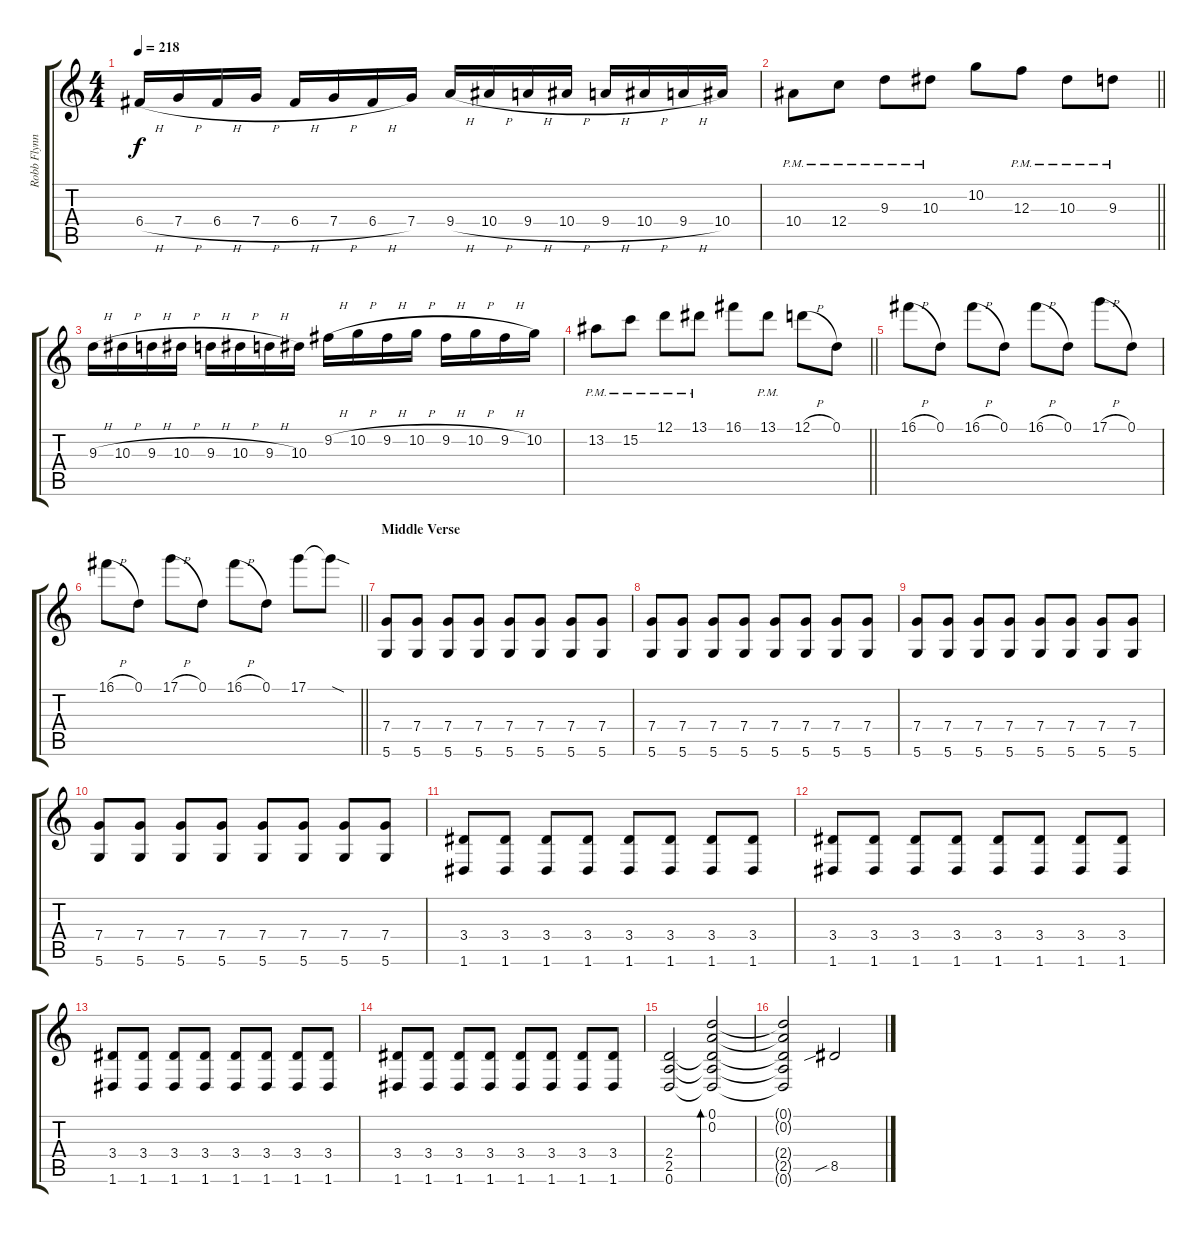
\track ("Robb Flynn" "Robb Flynn") {instrument distortionguitar}
\staff {score tabs}
\tuning (D4 A3 F3 C3 G2 D2) {hide}
\ts (4 4)
\tempo 218
\clef g2
\ks c
6.4{h}.16{dy f} 7.4{h}.16 6.4{h}.16 7.4{h}.16 6.4{h}.16 7.4{h}.16 6.4{h}.16 7.4.16 9.4{h}.16 10.4{h}.16 9.4{h}.16 10.4{h}.16 9.4{h}.16 10.4{h}.16 9.4{h}.16 10.4.16 |
\barLineRight lightlight
10.4{pm}.8 12.4{pm}.8 9.3{pm}.8 10.3{pm}.8 10.2.8 12.3{pm}.8 10.3{pm}.8 9.3{pm}.8 |
9.3{h}.16 10.3{h}.16 9.3{h}.16 10.3{h}.16 9.3{h}.16 10.3{h}.16 9.3{h}.16 10.3.16 9.2{h}.16 10.2{h}.16 9.2{h}.16 10.2{h}.16 9.2{h}.16 10.2{h}.16 9.2{h}.16 10.2.16 |
\barLineRight lightlight
13.2{pm}.8 15.2{pm}.8 12.1{pm}.8 13.1{pm}.8 16.1.8 13.1{pm}.8 12.1{h}.8 0.1.8 |
16.1{h}.8 0.1.8 16.1{h}.8 0.1.8 16.1{h}.8 0.1.8 17.1{h}.8 0.1.8 |
\barLineRight lightlight
16.1{h}.8 0.1.8 17.1{h}.8 0.1.8 16.1{h}.8 0.1.8 17.1.8 17.1{sod t}.8 |
\section ("" "Middle Verse")
(7.4 5.6).8 (7.4 5.6).8 (7.4 5.6).8 (7.4 5.6).8 (7.4 5.6).8 (7.4 5.6).8 (7.4 5.6).8 (7.4 5.6).8 |
(7.4 5.6).8 (7.4 5.6).8 (7.4 5.6).8 (7.4 5.6).8 (7.4 5.6).8 (7.4 5.6).8 (7.4 5.6).8 (7.4 5.6).8 |
(7.4 5.6).8 (7.4 5.6).8 (7.4 5.6).8 (7.4 5.6).8 (7.4 5.6).8 (7.4 5.6).8 (7.4 5.6).8 (7.4 5.6).8 |
(7.4 5.6).8 (7.4 5.6).8 (7.4 5.6).8 (7.4 5.6).8 (7.4 5.6).8 (7.4 5.6).8 (7.4 5.6).8 (7.4 5.6).8 |
(3.4 1.6).8 (3.4 1.6).8 (3.4 1.6).8 (3.4 1.6).8 (3.4 1.6).8 (3.4 1.6).8 (3.4 1.6).8 (3.4 1.6).8 |
(3.4 1.6).8 (3.4 1.6).8 (3.4 1.6).8 (3.4 1.6).8 (3.4 1.6).8 (3.4 1.6).8 (3.4 1.6).8 (3.4 1.6).8 |
(3.4 1.6).8 (3.4 1.6).8 (3.4 1.6).8 (3.4 1.6).8 (3.4 1.6).8 (3.4 1.6).8 (3.4 1.6).8 (3.4 1.6).8 |
(3.4 1.6).8 (3.4 1.6).8 (3.4 1.6).8 (3.4 1.6).8 (3.4 1.6).8 (3.4 1.6).8 (3.4 1.6).8 (3.4 1.6).8 |
(2.4 2.5 0.6).2 (0.1 0.2 2.4{t} 2.5{t} 0.6{t}).2{bd 240} |
(0.1{t} 0.2{t} 2.4{t} 2.5{t} 0.6{t}).2 8.5{sib}.2
